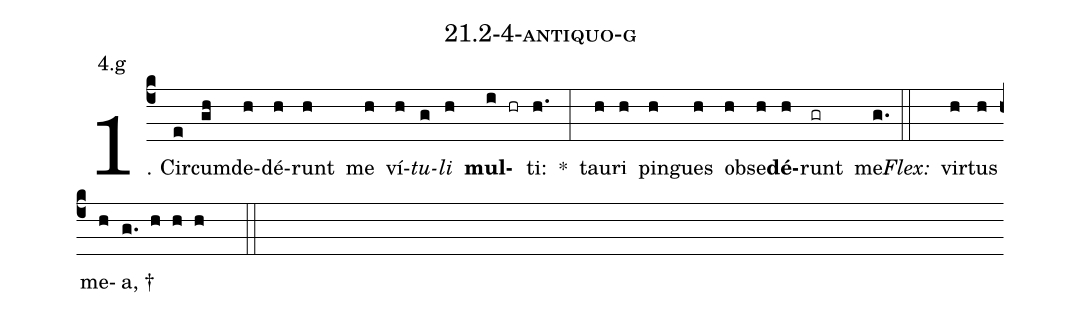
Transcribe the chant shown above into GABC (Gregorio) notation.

name: 21.2-4-antiquo-g;
annotation: 4.g;
%%
(c4)1. Cir(e)cum(gh)de(h)dé(h)runt(h) me(h) ví(h)<i>tu</i>(g)<i>li</i>(h) <b>mul</b>(i hr)ti:(h.) *(:) tau(h)ri(h) pin(h)gues(h) ob(h)se(h)<b>dé</b>(h)runt(gr) me.(g.) (::)
<i>Flex:</i>()  vir(h)tus(h) me(h)a, †(g. h h h  ::)

%E(h) u(h) o(h) u(h) a(h) e.(g.) (::)
